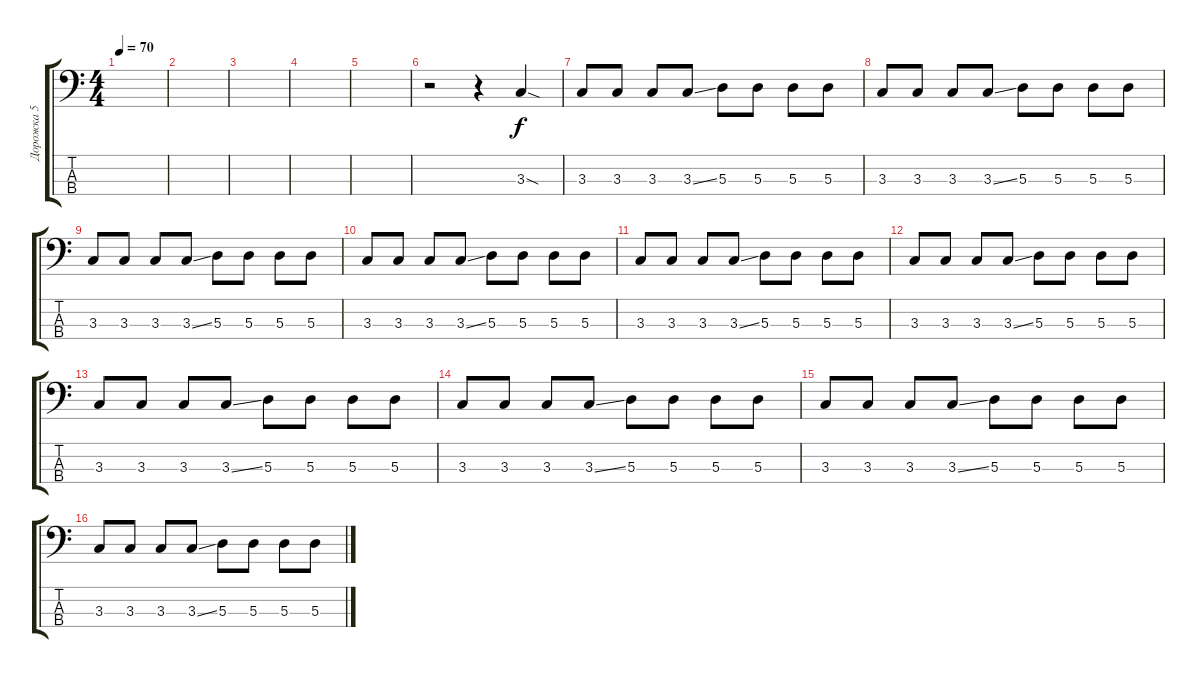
\track ("Дорожка 5" "Дорожка 5") {instrument electricbasspick}
\staff {score tabs}
\tuning (G2 D2 A1 E1) {hide}
\ts (4 4)
\tempo 70
\clef f4
\ks c
|
|
|
|
|
r.2 r.4 3.3{sod}.4 |
3.3.8 3.3.8 3.3.8 3.3{ss}.8 5.3.8 5.3.8 5.3.8 5.3.8 |
3.3.8 3.3.8 3.3.8 3.3{ss}.8 5.3.8 5.3.8 5.3.8 5.3.8 |
3.3.8 3.3.8 3.3.8 3.3{ss}.8 5.3.8 5.3.8 5.3.8 5.3.8 |
3.3.8 3.3.8 3.3.8 3.3{ss}.8 5.3.8 5.3.8 5.3.8 5.3.8 |
3.3.8 3.3.8 3.3.8 3.3{ss}.8 5.3.8 5.3.8 5.3.8 5.3.8 |
3.3.8 3.3.8 3.3.8 3.3{ss}.8 5.3.8 5.3.8 5.3.8 5.3.8 |
3.3.8 3.3.8 3.3.8 3.3{ss}.8 5.3.8 5.3.8 5.3.8 5.3.8 |
3.3.8 3.3.8 3.3.8 3.3{ss}.8 5.3.8 5.3.8 5.3.8 5.3.8 |
3.3.8 3.3.8 3.3.8 3.3{ss}.8 5.3.8 5.3.8 5.3.8 5.3.8 |
3.3.8 3.3.8 3.3.8 3.3{ss}.8 5.3.8 5.3.8 5.3.8 5.3.8
